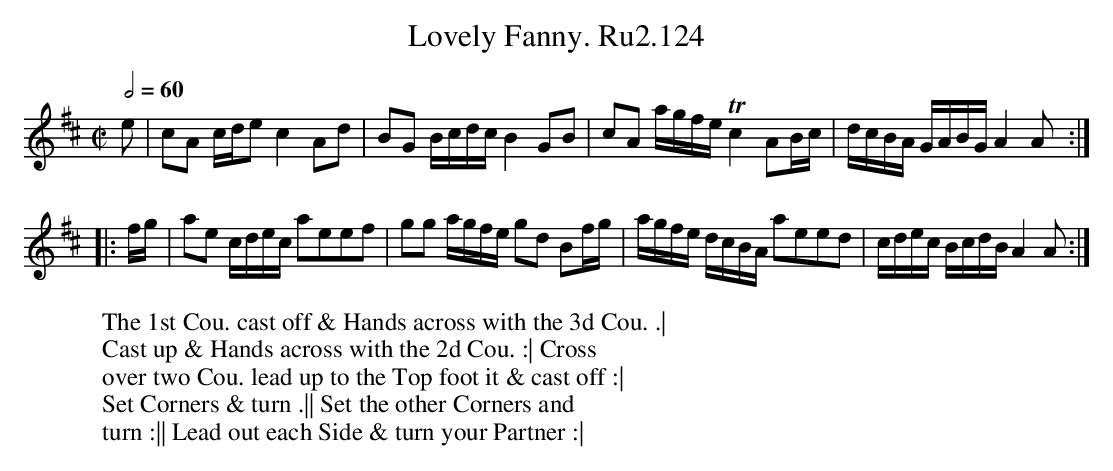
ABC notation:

X:1
T:Lovely Fanny. Ru2.124
M:C|
L:1/8
W:The 1st Cou. cast off & Hands across with the 3d Cou. .|
W:Cast up & Hands across with the 2d Cou. :| Cross
W:over two Cou. lead up to the Top foot it & cast off :|
W:Set Corners & turn .|| Set the other Corners and
W:turn :|| Lead out each Side & turn your Partner :|
Q:1/2=60
K:Amix
e | cA c/d/e c2Ad | BG B/c/d/c/ B2GB | cA a/g/f/e/ Tc2AB/c/ | d/c/B/A/ G/A/B/G/ A2A :|
|: f/g/ | ae c/d/e/c/ aeef | gg a/g/f/e/ gd Bf/g/ | a/g/f/e/ d/c/B/A/ aeed | c/d/e/c/ B/c/d/B/ A2A :|
